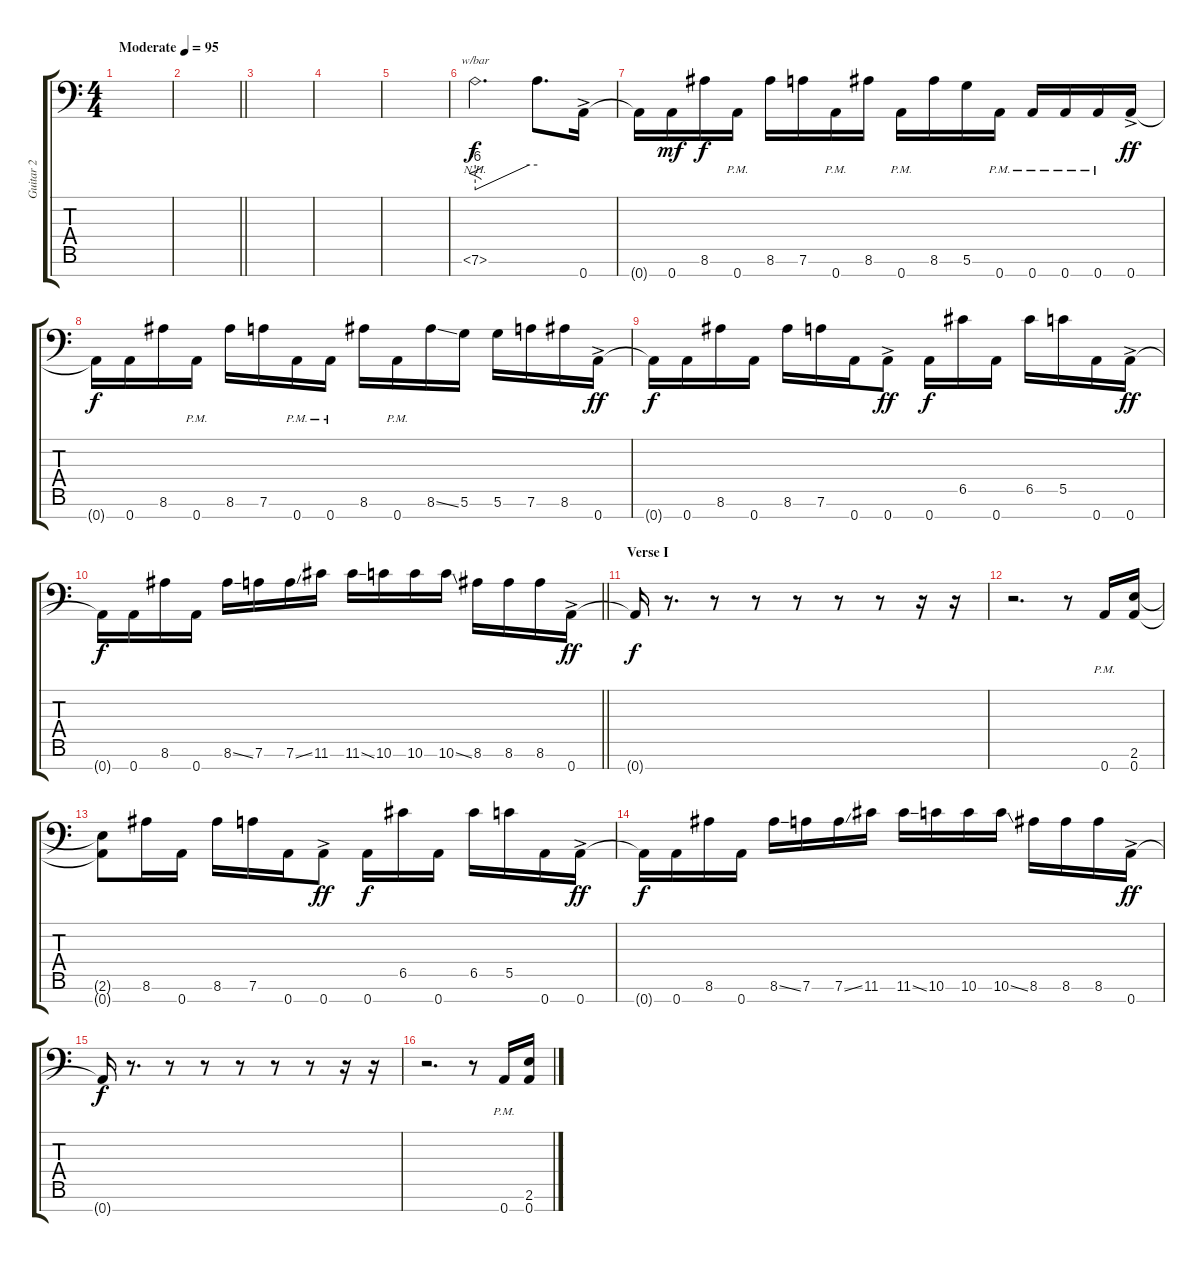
\track ("Guitar 2" "Guitar 2") {instrument overdrivenguitar}
\staff {score tabs}
\tuning (D4 A3 F3 C3 G2 D2 A1) {hide}
\ts (4 4)
\tempo (95 "Moderate")
\clef f4
\ks c
|
\barLineRight lightlight
|
|
|
|
7.6{nh}.2{f d tbe (custom default 0 -24 52 0 60 0) instrument guitarharmonics} 7.6{t}.8{d} 0.7{ac}.16{instrument overdrivenguitar} |
0.7{t}.16 0.7.16{dy mf} 8.6.16{dy f} 0.7{pm}.16 8.6.16 7.6.16 0.7{pm}.16 8.6.16 0.7{pm}.16 8.6.16 5.6.16 0.7{pm}.16 0.7{pm}.16 0.7{pm}.16 0.7{pm}.16 0.7{ac}.16{dy ff} |
0.7{t}.16{dy f} 0.7.16 8.6.16 0.7{pm}.16 8.6.16 7.6.16 0.7{pm}.16 0.7{pm}.16 8.6.16 0.7{pm}.16 8.6{ss}.16 5.6.16 5.6.16 7.6.16 8.6.16 0.7{ac}.16{dy ff} |
0.7{t}.16{dy f} 0.7.16 8.6.16 0.7.16 8.6.16 7.6.16 0.7.16 0.7{ac}.8{dy ff} 0.7.16{dy f} 6.5.16 0.7.16 6.5.16 5.5.16 0.7.16 0.7{ac}.16{dy ff} |
\barLineRight lightlight
0.7{t}.16{dy f} 0.7.16 8.6.16 0.7.16 8.6{ss}.16 7.6.16 7.6{ss}.16 11.6.16 11.6{ss}.16 10.6.16 10.6.16 10.6{ss}.16 8.6.16 8.6.16 8.6.16 0.7{ac}.16{dy ff} |
\section ("" "Verse I")
0.7{t}.16{dy f} r.8{d} r.8 r.8 r.8 r.8 r.8 r.16 r.16 |
r.2{d} r.8 0.7{pm}.16 (2.6 0.7).16 |
(2.6{t} 0.7{t}).8 8.6.16 0.7.16 8.6.16 7.6.16 0.7.16 0.7{ac}.8{dy ff} 0.7.16{dy f} 6.5.16 0.7.16 6.5.16 5.5.16 0.7.16 0.7{ac}.16{dy ff} |
0.7{t}.16{dy f} 0.7.16 8.6.16 0.7.16 8.6{ss}.16 7.6.16 7.6{ss}.16 11.6.16 11.6{ss}.16 10.6.16 10.6.16 10.6{ss}.16 8.6.16 8.6.16 8.6.16 0.7{ac}.16{dy ff} |
0.7{t}.16{dy f} r.8{d} r.8 r.8 r.8 r.8 r.8 r.16 r.16 |
r.2{d} r.8 0.7{pm}.16 (2.6 0.7).16
